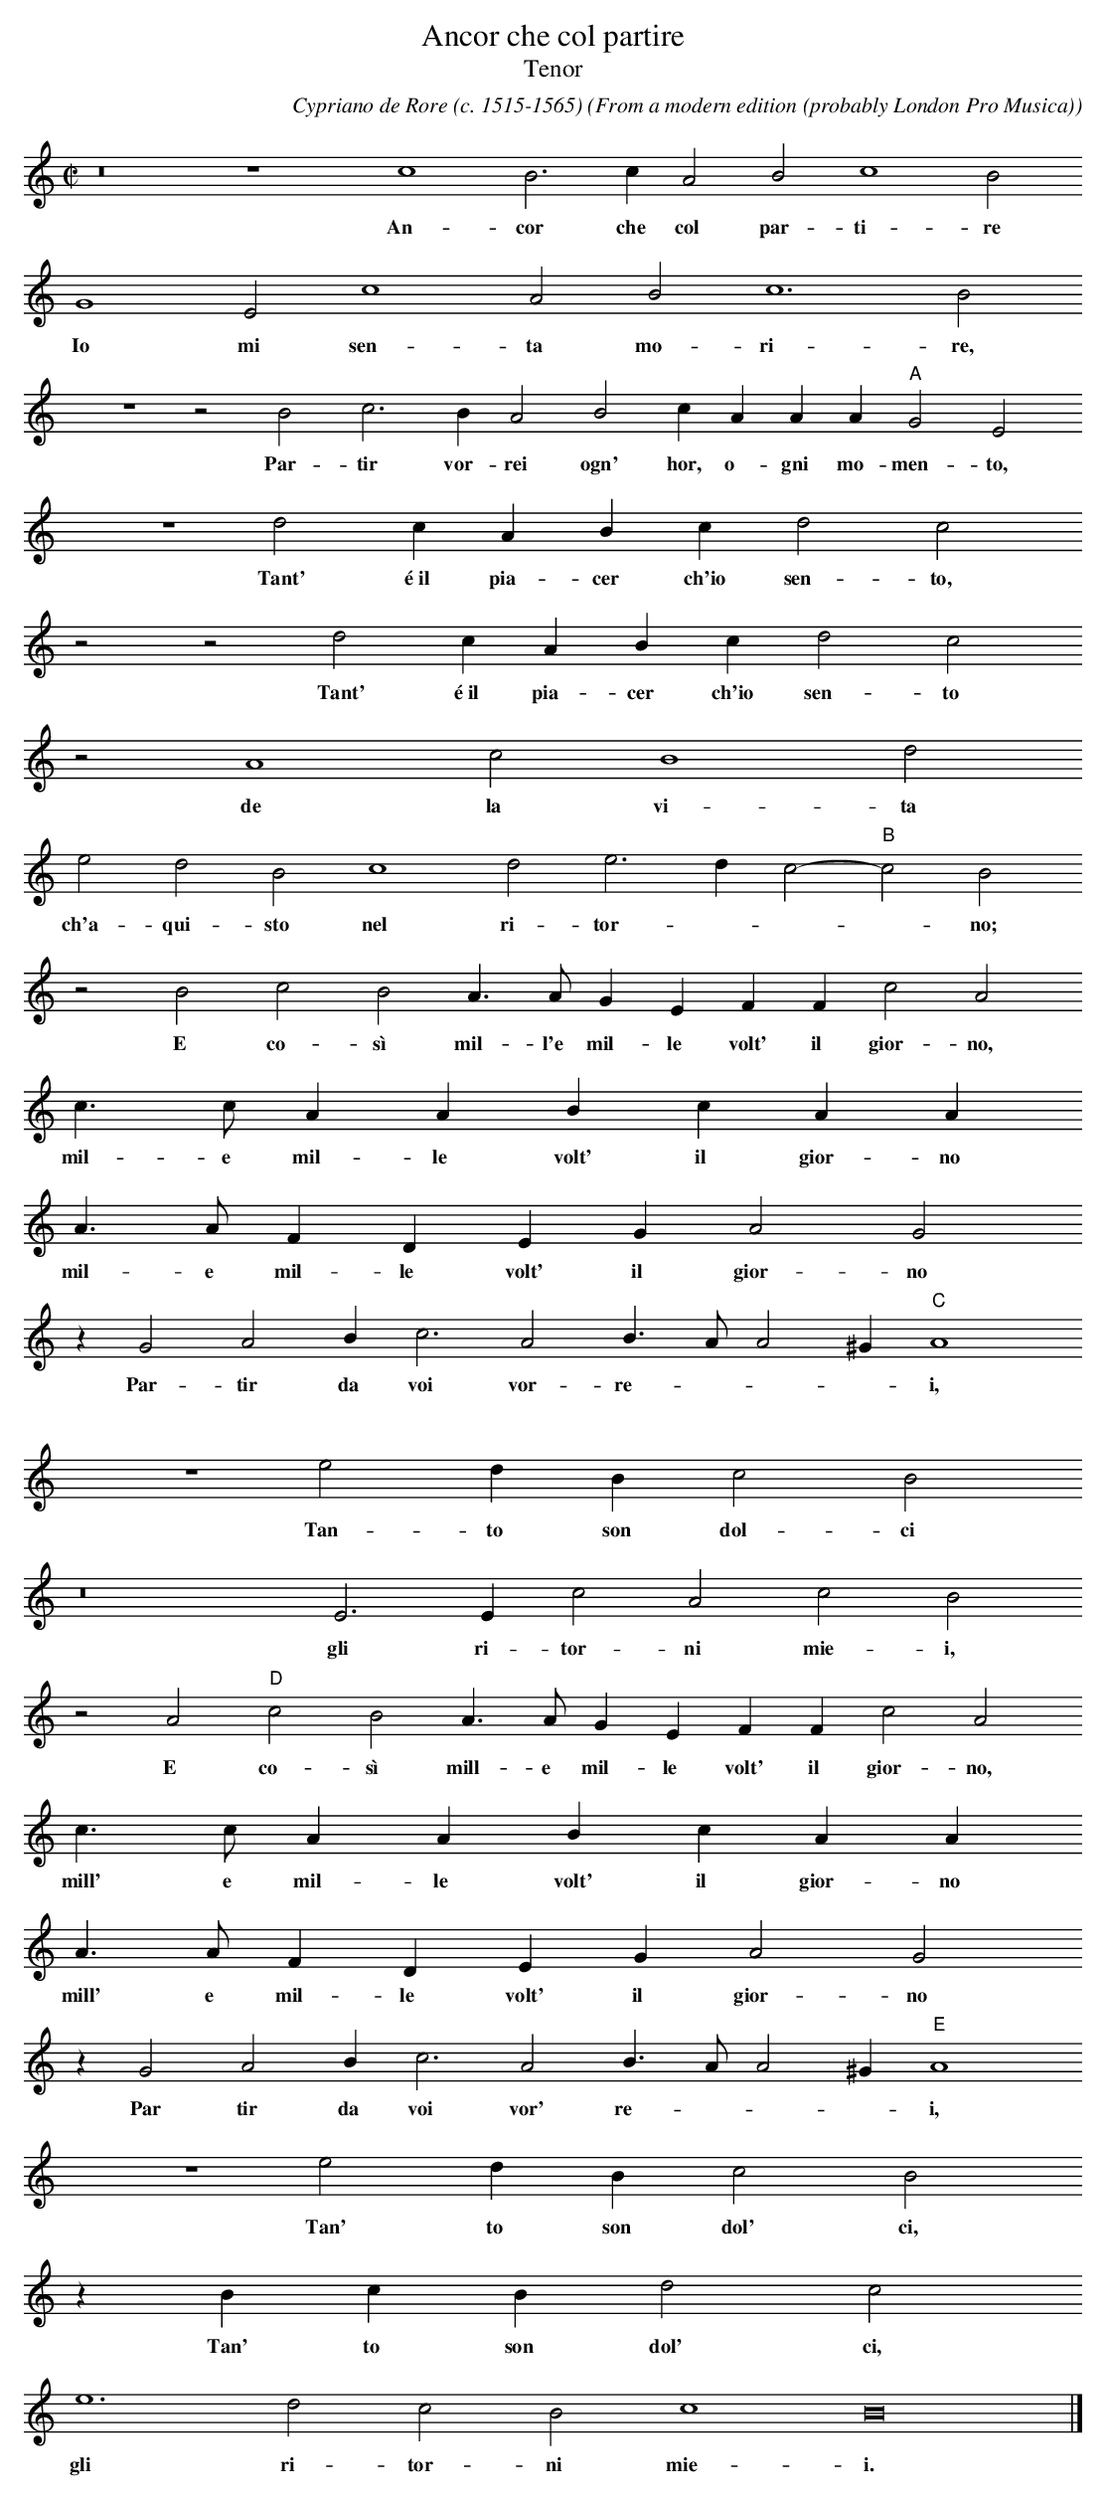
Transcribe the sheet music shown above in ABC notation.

X:1
O:From a modern edition (probably London Pro Musica)
T:Ancor che col partire
T:Tenor
C:Cypriano de Rore (c. 1515-1565)
M:C|
L:1/2
K:E phr -8va
z4 z2 c2 B > c A B c2 B
w:An- cor che col par- ti- re
G2 E c2 A B c3 B
w:Io mi sen- ta mo- ri- re,
z2 z B c > B A B c/ A/ A/ A/ "A"G E
w:Par- tir vor- rei ogn' hor, o- gni mo- men- to,
z2 d c/ A/ B/ c/ d c
w:Tant' é~il pia- cer ch'io sen- to,
z z d c/ A/ B/ c/ d c
w:Tant' é~il pia- cer ch'io sen- to
z A2 c B2 d
w:de la vi- ta
e d B c2 d e > d c - "B"c B
w:ch'a- qui- sto nel ri- tor- * _ _ no;
z B c B A3/4 A// G/ E/ F/ F/ c A
w:E co- sì mil- l'e mil- le volt' il gior- no,
c3/4 c// A/ A/ B/ c/ A/ A/
w:mil- e mil- le volt' il gior- no
A3/4 A// F/ D/ E/ G/ A G
w:mil- e mil- le volt' il gior- no
z/ G A B/ c3/2 A B3/4 A// A ^G/ "C"A2
w:Par- tir da voi vor- re- * _ _  i,
z2 e d/ B/ c B
w:Tan- to son dol- ci
z4 E > E c A c B
w:gli ri- tor- ni mie- i,
z A "D"c B A3/4 A// G/ E/ F/ F/ c A
w:E co- sì mill- e mil- le volt' il gior- no,
c3/4 c// A/ A/ B/ c/ A/ A/
w:mill' e  mil- le volt' il gior- no
A3/4 A// F/ D/ E/ G/ A G
w:mill' e  mil- le volt' il gior- no
z/ G A B/ c3/2 A B3/4 A// A ^G/ "E"A2
w:Par tir da voi vor' re- * _ _ i,
z2 e d/ B/ c B
w:Tan' to son dol' ci,
z/ B/ c/ B/ d c
w:Tan' to son dol' ci,
e3 d c B c2 B4 |]
w:gli ri- tor- ni  mie- i.
